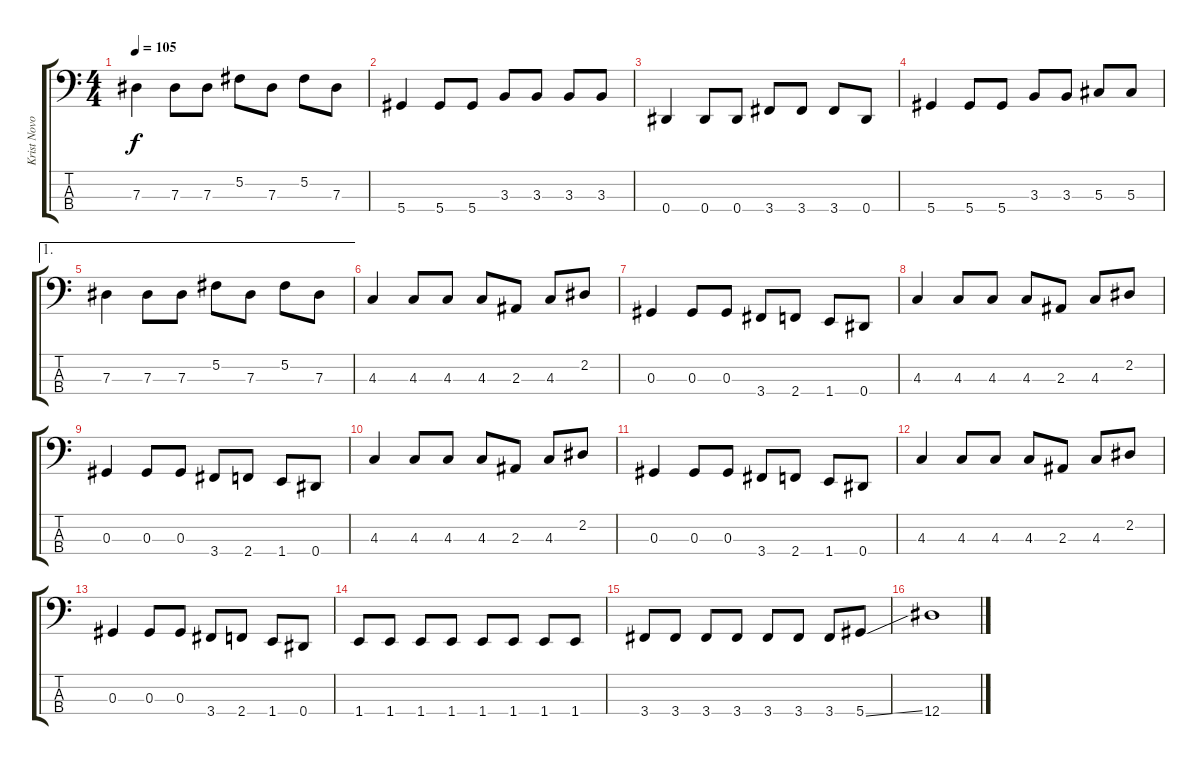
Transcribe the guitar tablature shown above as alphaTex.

\track ("Krist Novoselich's bass" "Krist Novo") {instrument electricbasspick}
\staff {score tabs}
\tuning (Gb2 Db2 Ab1 Eb1) {hide}
\ts (4 4)
\tempo 105
\clef f4
\ks c
7.3.4{dy f} 7.3.8 7.3.8 5.2.8 7.3.8 5.2.8 7.3.8 |
5.4.4 5.4.8 5.4.8 3.3.8 3.3.8 3.3.8 3.3.8 |
0.4.4 0.4.8 0.4.8 3.4.8 3.4.8 3.4.8 0.4.8 |
5.4.4 5.4.8 5.4.8 3.3.8 3.3.8 5.3.8 5.3.8 |
\ae 1
7.3.4 7.3.8 7.3.8 5.2.8 7.3.8 5.2.8 7.3.8 |
4.3.4 4.3.8 4.3.8 4.3.8 2.3.8 4.3.8 2.2.8 |
0.3.4 0.3.8 0.3.8 3.4.8 2.4.8 1.4.8 0.4.8 |
4.3.4 4.3.8 4.3.8 4.3.8 2.3.8 4.3.8 2.2.8 |
0.3.4 0.3.8 0.3.8 3.4.8 2.4.8 1.4.8 0.4.8 |
4.3.4 4.3.8 4.3.8 4.3.8 2.3.8 4.3.8 2.2.8 |
0.3.4 0.3.8 0.3.8 3.4.8 2.4.8 1.4.8 0.4.8 |
4.3.4 4.3.8 4.3.8 4.3.8 2.3.8 4.3.8 2.2.8 |
0.3.4 0.3.8 0.3.8 3.4.8 2.4.8 1.4.8 0.4.8 |
1.4.8 1.4.8 1.4.8 1.4.8 1.4.8 1.4.8 1.4.8 1.4.8 |
3.4.8 3.4.8 3.4.8 3.4.8 3.4.8 3.4.8 3.4.8 5.4{ss}.8 |
12.4.1
